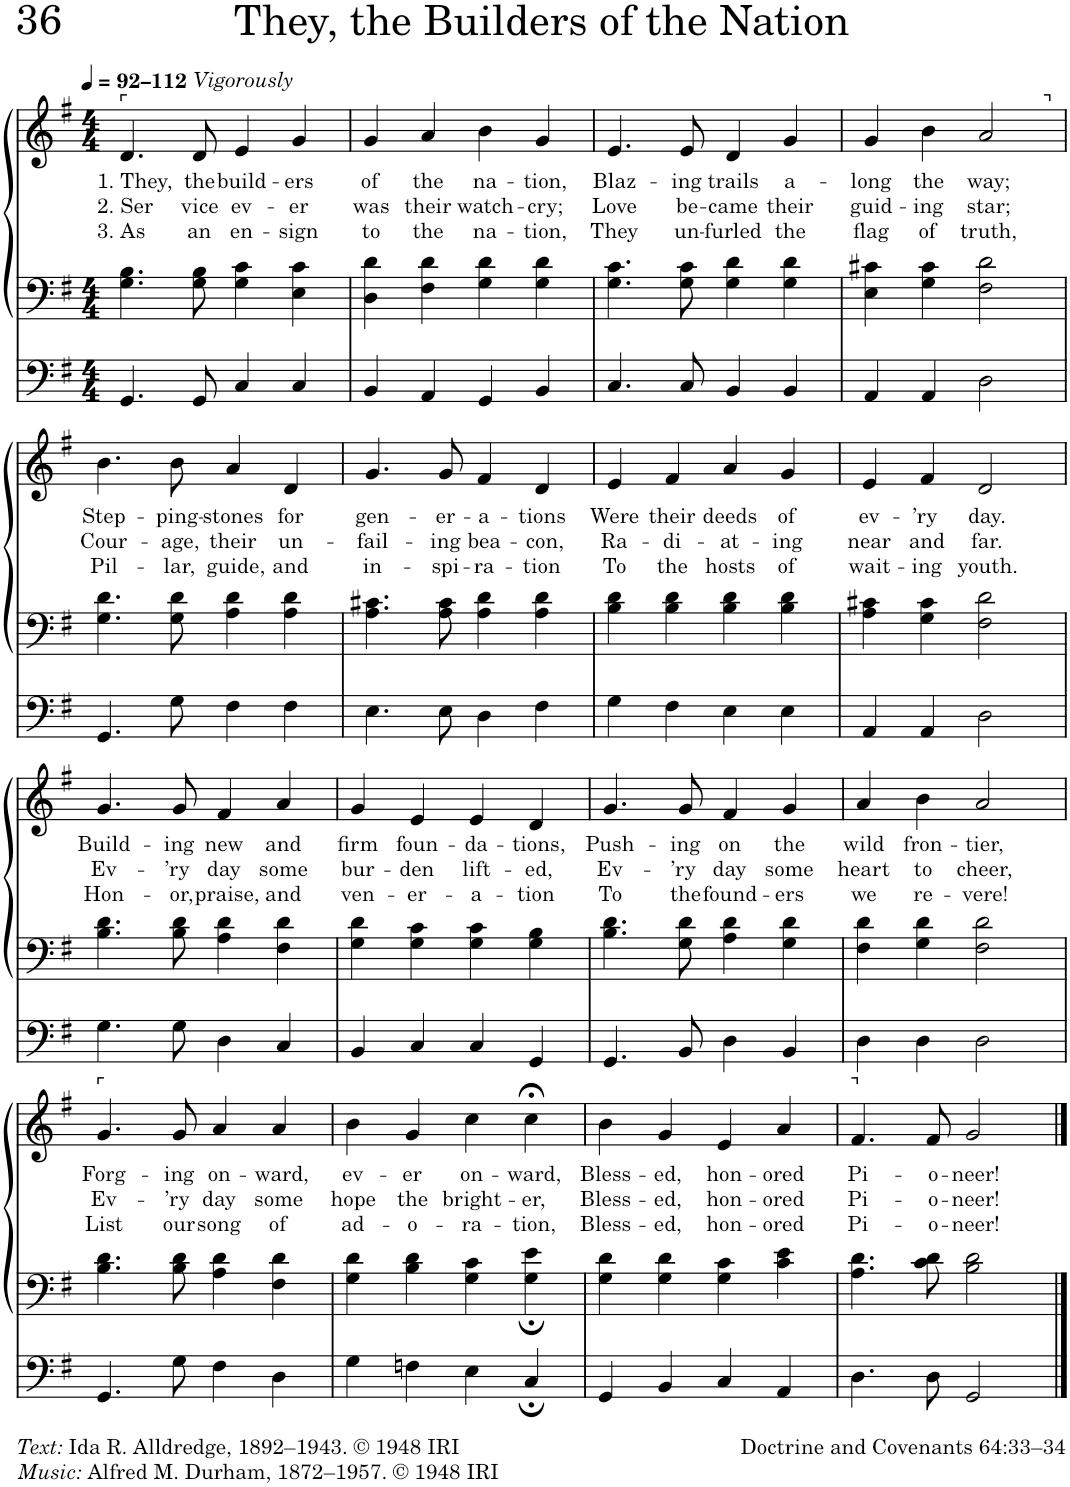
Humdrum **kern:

**kern	**kern	**kern	**text	**text	**text
*part1	*part1	*part1	*part1	*part1	*part1
*staff3	*staff2	*staff1	*staff1	*staff1	*staff1
*I"Organ	*	*	*	*	*
*I'Org.	*	*	*	*	*
*clefF4	*clefF4	*clefG2	*	*	*
*k[f#]	*k[f#]	*k[f#]	*	*	*
*M4/4	*M4/4	*M4/4	*	*	*
*MM92	*MM92	*MM92	*	*	*
=1	=1	=1	=1	=1	=1
!	!	!LO:TX:a:B:t=–112	!	!	!
!	!	!LO:TX:a:t=⌜	!	!	!
!	!	!	!LO:LY:b	!LO:LY:b	!LO:LY:b
4.GG/	4.G\ 4.B\	4.d/	1. They,	2. Ser	3. As
!	!	!LO:TX:a:i:t=Vigorously	!	!	!
!	!	!	!LO:LY:b	!LO:LY:b	!LO:LY:b
8GG/	8G\ 8B\	8d/	the	-vice	an
!	!	!	!LO:LY:b	!LO:LY:b	!LO:LY:b
4C/	4G\ 4c\	4e/	build-	ev-	en-
!	!	!	!LO:LY:b	!LO:LY:b	!LO:LY:b
4C/	4E\ 4c\	4g/	-ers	-er	-sign
=2	=2	=2	=2	=2	=2
!	!	!	!LO:LY:b	!LO:LY:b	!LO:LY:b
4BB/	4D\ 4d\	4g/	of	was	to
!	!	!	!LO:LY:b	!LO:LY:b	!LO:LY:b
4AA/	4F#\ 4d\	4a/	the	their	the
!	!	!	!LO:LY:b	!LO:LY:b	!LO:LY:b
4GG/	4G\ 4d\	4b\	na-	watch-	na-
!	!	!	!LO:LY:b	!LO:LY:b	!LO:LY:b
4BB/	4G\ 4d\	4g/	-tion,	-cry;	-tion,
=3	=3	=3	=3	=3	=3
!	!	!	!LO:LY:b	!LO:LY:b	!LO:LY:b
4.C/	4.G\ 4.c\	4.e/	Blaz-	Love	They
!	!	!	!LO:LY:b	!LO:LY:b	!LO:LY:b
8C/	8G\ 8c\	8e/	-ing	be-	un-
!	!	!	!LO:LY:b	!LO:LY:b	!LO:LY:b
4BB/	4G\ 4d\	4d/	trails	-came	-furled
!	!	!	!LO:LY:b	!LO:LY:b	!LO:LY:b
4BB/	4G\ 4d\	4g/	a-	their	the
=4	=4	=4	=4	=4	=4
!	!	!	!LO:LY:b	!LO:LY:b	!LO:LY:b
*	*	*^	*	*	*
4AA/	4E\ 4c#X\	4g/	2..ryy	-long	guid-	flag
!	!	!	!	!LO:LY:b	!LO:LY:b	!LO:LY:b
4AA/	4G\ 4c#\	4b\	.	the	-ing	of
!	!	!	!	!LO:LY:b	!LO:LY:b	!LO:LY:b
2D\	2F#\ 2d\	2a/	.	way;	star;	truth,
!	!	!	!LO:TX:a:t=⌝	!	!	!
.	.	.	8ryy	.	.	.
!!LO:LB:g=z
=5	=5	=5	=5	=5	=5	=5
!	!	!	!	!LO:LY:b	!LO:LY:b	!LO:LY:b
*	*	*v	*v	*	*	*
4.GG/	4.G\ 4.d\	4.b\	Step-	Cour-	Pil-
!	!	!	!LO:LY:b	!LO:LY:b	!LO:LY:b
8G\	8G\ 8d\	8b\	-ping-	-age,	-lar,
!	!	!	!LO:LY:b	!LO:LY:b	!LO:LY:b
4F#\	4A\ 4d\	4a/	-stones	their	guide,
!	!	!	!LO:LY:b	!LO:LY:b	!LO:LY:b
4F#\	4A\ 4d\	4d/	for	un-	and
=6	=6	=6	=6	=6	=6
!	!	!	!LO:LY:b	!LO:LY:b	!LO:LY:b
4.E\	4.A\ 4.c#X\	4.g/	gen-	-fail-	in-
!	!	!	!LO:LY:b	!LO:LY:b	!LO:LY:b
8E\	8A\ 8c#\	8g/	-er-	-ing	-spi-
!	!	!	!LO:LY:b	!LO:LY:b	!LO:LY:b
4D\	4A\ 4d\	4f#/	-a-	bea-	-ra-
!	!	!	!LO:LY:b	!LO:LY:b	!LO:LY:b
4F#\	4A\ 4d\	4d/	-tions	-con,	-tion
=7	=7	=7	=7	=7	=7
!	!	!	!LO:LY:b	!LO:LY:b	!LO:LY:b
4G\	4B\ 4d\	4e/	Were	Ra-	To
!	!	!	!LO:LY:b	!LO:LY:b	!LO:LY:b
4F#\	4B\ 4d\	4f#/	their	-di-	the
!	!	!	!LO:LY:b	!LO:LY:b	!LO:LY:b
4E\	4B\ 4d\	4a/	deeds	-at-	hosts
!	!	!	!LO:LY:b	!LO:LY:b	!LO:LY:b
4E\	4B\ 4d\	4g/	of	-ing	of
=8	=8	=8	=8	=8	=8
!	!	!	!LO:LY:b	!LO:LY:b	!LO:LY:b
4AA/	4A\ 4c#X\	4e/	ev-	near	wait-
!	!	!	!LO:LY:b	!LO:LY:b	!LO:LY:b
4AA/	4G\ 4c#\	4f#/	-’ry	and	-ing
!	!	!	!LO:LY:b	!LO:LY:b	!LO:LY:b
2D\	2F#\ 2d\	2d/	day.	far.	youth.
!!LO:LB:g=z
=9	=9	=9	=9	=9	=9
!	!	!	!LO:LY:b	!LO:LY:b	!LO:LY:b
4.G\	4.B\ 4.d\	4.g/	Build-	Ev-	Hon-
!	!	!	!LO:LY:b	!LO:LY:b	!LO:LY:b
8G\	8B\ 8d\	8g/	-ing	-’ry	-or,
!	!	!	!LO:LY:b	!LO:LY:b	!LO:LY:b
4D\	4A\ 4d\	4f#/	new	day	praise,
!	!	!	!LO:LY:b	!LO:LY:b	!LO:LY:b
4C/	4F#\ 4d\	4a/	and	some	and
=10	=10	=10	=10	=10	=10
!	!	!	!LO:LY:b	!LO:LY:b	!LO:LY:b
4BB/	4G\ 4d\	4g/	firm	bur-	ven-
!	!	!	!LO:LY:b	!LO:LY:b	!LO:LY:b
4C/	4G\ 4c\	4e/	foun-	-den	-er-
!	!	!	!LO:LY:b	!LO:LY:b	!LO:LY:b
4C/	4G\ 4c\	4e/	-da-	lift-	-a-
!	!	!	!LO:LY:b	!LO:LY:b	!LO:LY:b
4GG/	4G\ 4B\	4d/	-tions,	-ed,	-tion
=11	=11	=11	=11	=11	=11
!	!	!	!LO:LY:b	!LO:LY:b	!LO:LY:b
4.GG/	4.B\ 4.d\	4.g/	Push-	Ev-	To
!	!	!	!LO:LY:b	!LO:LY:b	!LO:LY:b
8BB/	8G\ 8d\	8g/	-ing	-’ry	the
!	!	!	!LO:LY:b	!LO:LY:b	!LO:LY:b
4D\	4A\ 4d\	4f#/	on	day	found-
!	!	!	!LO:LY:b	!LO:LY:b	!LO:LY:b
4BB/	4G\ 4d\	4g/	the	some	-ers
=12	=12	=12	=12	=12	=12
!	!	!	!LO:LY:b	!LO:LY:b	!LO:LY:b
4D\	4F#\ 4d\	4a/	wild	heart	we
!	!	!	!LO:LY:b	!LO:LY:b	!LO:LY:b
4D\	4G\ 4d\	4b\	fron-	to	re-
!	!	!	!LO:LY:b	!LO:LY:b	!LO:LY:b
2D\	2F#\ 2d\	2a/	-tier,	cheer,	-vere!
!!LO:LB:g=z
=13	=13	=13	=13	=13	=13
!	!	!LO:TX:a:t=⌜	!	!	!
!	!	!	!LO:LY:b	!LO:LY:b	!LO:LY:b
4.GG/	4.B\ 4.d\	4.g/	Forg-	Ev-	List
!	!	!	!LO:LY:b	!LO:LY:b	!LO:LY:b
8G\	8B\ 8d\	8g/	-ing	-’ry	our
!	!	!	!LO:LY:b	!LO:LY:b	!LO:LY:b
4F#\	4A\ 4d\	4a/	on-	day	song
!	!	!	!LO:LY:b	!LO:LY:b	!LO:LY:b
4D\	4F#\ 4d\	4a/	-ward,	some	of
=14	=14	=14	=14	=14	=14
!	!	!	!LO:LY:b	!LO:LY:b	!LO:LY:b
4G\	4G\ 4d\	4b\	ev-	hope	ad-
!	!	!	!LO:LY:b	!LO:LY:b	!LO:LY:b
4Fn\	4B\ 4d\	4g/	-er	the	-o-
!	!	!	!LO:LY:b	!LO:LY:b	!LO:LY:b
4E\	4G\ 4c\	4cc\	on-	bright-	-ra-
!	!	!	!LO:LY:b	!LO:LY:b	!LO:LY:b
4C;/	4G\; 4e\;	4cc;<\	-ward,	-er,	-tion,
=15	=15	=15	=15	=15	=15
!	!	!	!LO:LY:b	!LO:LY:b	!LO:LY:b
4GG/	4G\ 4d\	4b\	Bless-	Bless-	Bless-
!	!	!	!LO:LY:b	!LO:LY:b	!LO:LY:b
4BB/	4G\ 4d\	4g/	-ed,	-ed,	-ed,
!	!	!	!LO:LY:b	!LO:LY:b	!LO:LY:b
4C/	4G\ 4c\	4e/	hon-	hon-	hon-
!	!	!	!LO:LY:b	!LO:LY:b	!LO:LY:b
4AA/	4c\ 4e\	4a/	-ored	-ored	-ored
=16	=16	=16	=16	=16	=16
!	!	!LO:TX:a:t=⌝	!	!	!
!	!	!	!LO:LY:b	!LO:LY:b	!LO:LY:b
4.D\	4.A\ 4.d\	4.f#/	Pi-	Pi-	Pi-
!	!	!	!LO:LY:b	!LO:LY:b	!LO:LY:b
8D\	8c\ 8d\	8f#/	-o-	-o-	-o-
!	!	!	!LO:LY:b	!LO:LY:b	!LO:LY:b
2GG/	2B\ 2d\	2g/	-neer!	-neer!	-neer!
==	==	==	==	==	==
*-	*-	*-	*-	*-	*-
